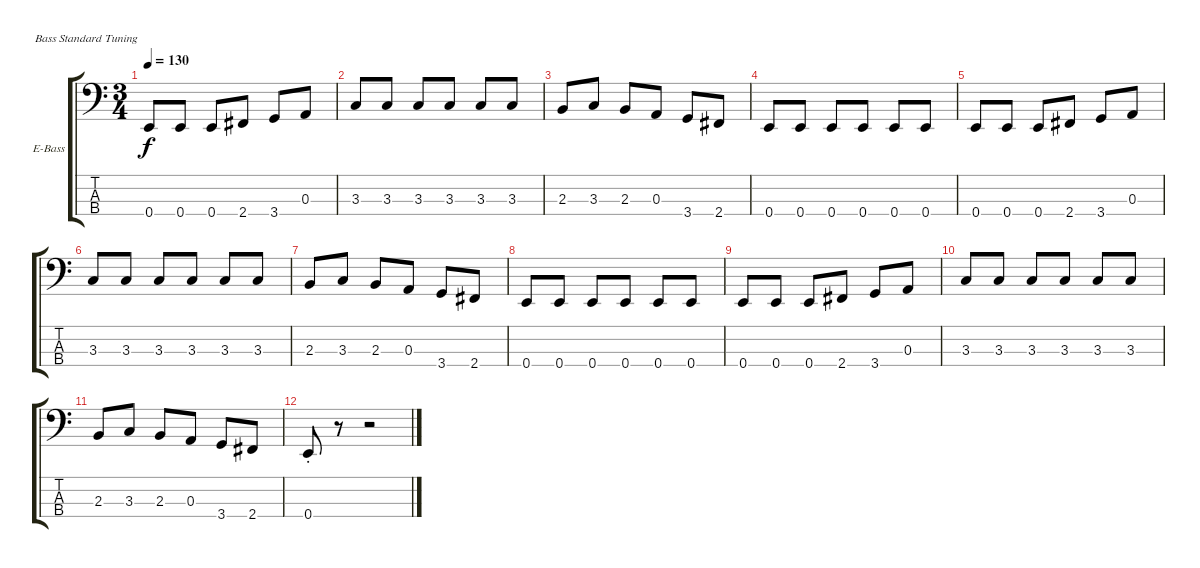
\defaultSystemsLayout 4
\bracketExtendMode groupsimilarinstruments
\firstSystemTrackNameOrientation horizontal
\otherSystemsTrackNameOrientation horizontal
\chordDiagramsInScore
\track ("Electric Bass" "E-Bass") {instrument electricbassfinger}
\staff {score tabs}
\tuning (G2 D2 A1 E1)
\ts (3 4)
\tempo 130
\clef f4
\ks c
0.4.8{dy f} 0.4.8 0.4.8 2.4.8 3.4.8 0.3.8 |
3.3.8 3.3.8 3.3.8 3.3.8 3.3.8 3.3.8 |
2.3.8 3.3.8 2.3.8 0.3.8 3.4.8 2.4.8 |
0.4.8 0.4.8 0.4.8 0.4.8 0.4.8 0.4.8 |
0.4.8 0.4.8 0.4.8 2.4.8 3.4.8 0.3.8 |
3.3.8 3.3.8 3.3.8 3.3.8 3.3.8 3.3.8 |
2.3.8 3.3.8 2.3.8 0.3.8 3.4.8 2.4.8 |
0.4.8 0.4.8 0.4.8 0.4.8 0.4.8 0.4.8 |
0.4.8 0.4.8 0.4.8 2.4.8 3.4.8 0.3.8 |
3.3.8 3.3.8 3.3.8 3.3.8 3.3.8 3.3.8 |
2.3.8 3.3.8 2.3.8 0.3.8 3.4.8 2.4.8 |
0.4{st}.8 r.8 r.2
